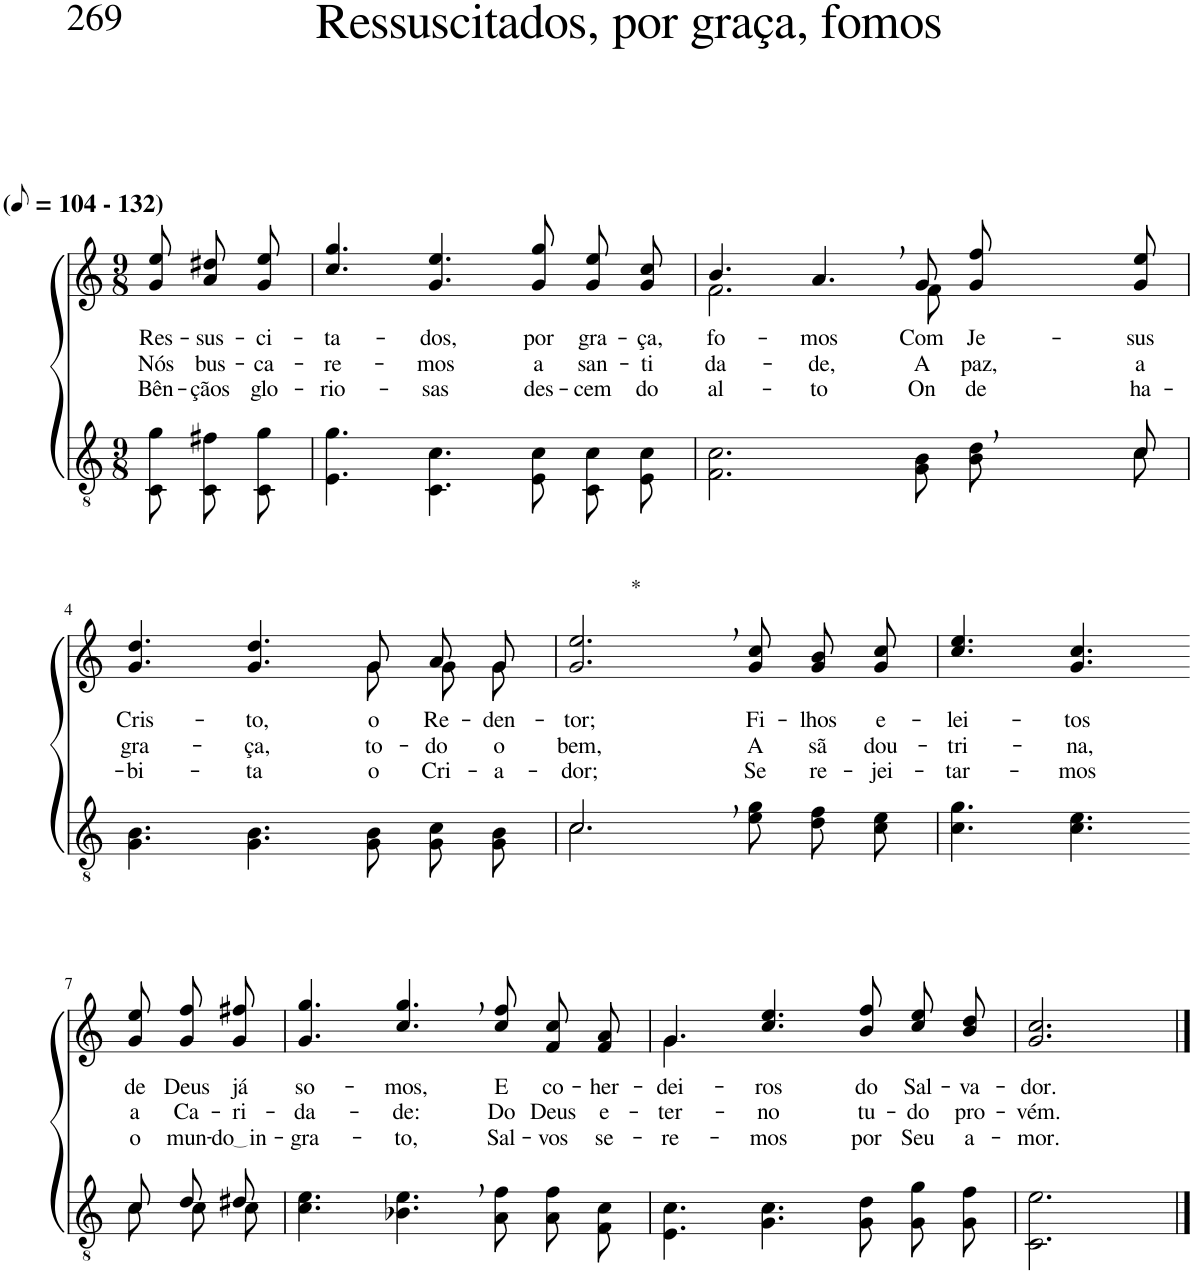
**kern	**kern	**text	**text	**text
*part2	*part1	*part1	*part1	*part1
*staff2	*staff1	*staff1	*staff1	*staff1
*I"Parte III e IV	*I"Parte I e II	*	*	*
*clefGv2	*clefG2	*	*	*
*Trd3c5	*Trd3c5	*	*	*
*k[]	*k[]	*	*	*
*M9/8	*M9/8	*	*	*
*MM52	*MM52	*	*	*
=1	=1	=1	=1	=1
!	!LO:TX:a:B:t=(	!	!	!
!	!LO:TX:a:B:t=- 132)	!	!	!
!	!	!LO:LY:b	!LO:LY:b	!LO:LY:b
8C/ 8g/L	8g\ 8ee\L	Res-	Nós	Bên-
!	!	!LO:LY:b	!LO:LY:b	!LO:LY:b
8C/ 8f#X/	8a\ 8dd#X\	-sus-	bus-	-çãos
!	!	!LO:LY:b	!LO:LY:b	!LO:LY:b
8C/ 8g/J	8g\ 8ee\J	-ci-	-ca-	glo-
=2	=2	=2	=2	=2
!	!	!LO:LY:b	!LO:LY:b	!LO:LY:b
4.E\ 4.g\	4.cc/ 4.gg/	-ta-	-re-	-rio-
!	!	!LO:LY:b	!LO:LY:b	!LO:LY:b
4.C\ 4.c\	4.g/ 4.ee/	-dos,	-mos	-sas
!	!	!LO:LY:b	!LO:LY:b	!LO:LY:b
8E/ 8c/L	8g/ 8gg/L	por	a	des-
!	!	!LO:LY:b	!LO:LY:b	!LO:LY:b
8C/ 8c/	8g/ 8ee/	gra-	san-	-cem
!	!	!LO:LY:b	!LO:LY:b	!LO:LY:b
8E/ 8c/J	8g/ 8cc/J	-ça,	-ti-	do
=3	=3	=3	=3	=3
*^	*^	*	*	*
!	!	!	!	!LO:LY:b	!LO:LY:b	!LO:LY:b
1ryy	2.F\ 2.c\	4.b/	2.f\	fo-	-da-	al-
!	!	!	!	!LO:LY:b	!LO:LY:b	!LO:LY:b
.	.	4.a,/	.	-mos	de,	-to
!	!	!	!	!LO:LY:b	!LO:LY:b	!LO:LY:b
.	8G/ 8B/L	8g\L	8f\	Com	-A	On-
!	!	!	!	!LO:LY:b	!LO:LY:b	!LO:LY:b
.	8B/ 8d/	8g\ 8ff\	4ryy	Je-	paz,	-de
!	!	!	!	!LO:LY:b	!LO:LY:b	!LO:LY:b
8c/	8c/J	8g\ 8ee\J	.	-sus	a	ha-
!!LO:LB:g=z	!!
=4	=4	=4	=4	=4	=4	=4
!	!	!	!	!LO:LY:b	!LO:LY:b	!LO:LY:b
*v	*v	*	*	*	*	*
4.G\ 4.B\	4.g/ 4.dd/	2.ryy	Cris-	gra-	-bi-
!	!	!	!LO:LY:b	!LO:LY:b	!LO:LY:b
4.G\ 4.B\	4.g/ 4.dd/	.	-to,	-ça,	-ta
!	!	!	!LO:LY:b	!LO:LY:b	!LO:LY:b
8G/ 8B/L	8g/L	8g\L	o	to-	o
!	!	!	!LO:LY:b	!LO:LY:b	!LO:LY:b
8G/ 8c/	8a/	8g\	Re-	-do	Cri-
!	!	!	!LO:LY:b	!LO:LY:b	!LO:LY:b
8G/ 8B/J	8g/J	8g\J	-den-	o	-a-
=5	=5	=5	=5	=5	=5
*^	*	*	*	*	*
!	!	!LO:TX:a:t=*	!	!	!	!
!	!	!	!	!LO:LY:b	!LO:LY:b	!LO:LY:b
*	*	*v	*v	*	*	*
2.c,\	2.c/	2.g/, 2.ee/,	-tor;	bem,	-dor;
!	!	!	!LO:LY:b	!LO:LY:b	!LO:LY:b
8e\ 8g\L	4.ryy	8g/ 8cc/L	Fi-	A	Se
!	!	!	!LO:LY:b	!LO:LY:b	!LO:LY:b
8d\ 8f\	.	8g/ 8b/	-lhos	sã	re-
!	!	!	!LO:LY:b	!LO:LY:b	!LO:LY:b
8c\ 8e\J	.	8g/ 8cc/J	e-	dou-	-jei-
*v	*v	*	*	*	*
=6	=6	=6	=6	=6
!	!	!LO:LY:b	!LO:LY:b	!LO:LY:b
4.c\ 4.g\	4.cc/ 4.ee/	-lei-	-tri-	-tar-
!	!	!LO:LY:b	!LO:LY:b	!LO:LY:b
4.c\ 4.e\	4.g/ 4.cc/	-tos	-na,	-mos
!!LO:LB:g=z
=7-	=7-	=7-	=7-	=7-
*^	*	*	*	*
!	!	!	!LO:LY:b	!LO:LY:b	!LO:LY:b
8c/L	8c\L	8g\ 8ee\L	de	a	o
!	!	!	!LO:LY:b	!LO:LY:b	!LO:LY:b
8d/	8c\	8g\ 8ff\	Deus	Ca-	mun-
!	!	!	!LO:LY:b	!LO:LY:b	!LO:LY:b
8d#X/J	8c\J	8g\ 8ff#X\J	já	-ri-	do in
=8	=8	=8	=8	=8	=8
!	!	!	!LO:LY:b	!LO:LY:b	!LO:LY:b
*v	*v	*	*	*	*
4.c\ 4.e\	4.g/ 4.gg/	so-	-da-	-gra-
!	!	!LO:LY:b	!LO:LY:b	!LO:LY:b
4.B-X\, 4.e\,	4.cc/, 4.gg/,	-mos,	-de:	-to,
!	!	!LO:LY:b	!LO:LY:b	!LO:LY:b
8A\ 8f\L	8cc\ 8ff\L	E	Do	Sal-
!	!	!LO:LY:b	!LO:LY:b	!LO:LY:b
8A\ 8f\	8f\ 8cc\	co-	Deus	-vos
!	!	!LO:LY:b	!LO:LY:b	!LO:LY:b
8F\ 8c\J	8f\ 8a\J	-her-	e-	se-
=9	=9	=9	=9	=9
!	!	!LO:LY:b	!LO:LY:b	!LO:LY:b
*	*^	*	*	*
4.E\ 4.c\	4.g/	4.g\	-dei-	-ter-	-re-
!	!	!	!LO:LY:b	!LO:LY:b	!LO:LY:b
4.G\ 4.c\	4.cc/ 4.ee/	2.ryy	-ros	-no	-mos
!	!	!	!LO:LY:b	!LO:LY:b	!LO:LY:b
8G\ 8d\L	8b\ 8ff\L	.	do	tu-	por
!	!	!	!LO:LY:b	!LO:LY:b	!LO:LY:b
8G\ 8g\	8cc\ 8ee\	.	Sal-	-do	Seu
!	!	!	!LO:LY:b	!LO:LY:b	!LO:LY:b
8G\ 8f\J	8b\ 8dd\J	.	-va-	pro-	a-
*	*v	*v	*	*	*
=10	=10	=10	=10	=10
!	!	!LO:LY:b	!LO:LY:b	!LO:LY:b
2.C\ 2.e\	2.g/ 2.cc/	-dor.	-vém.	-mor.
==	==	==	==	==
*-	*-	*-	*-	*-
